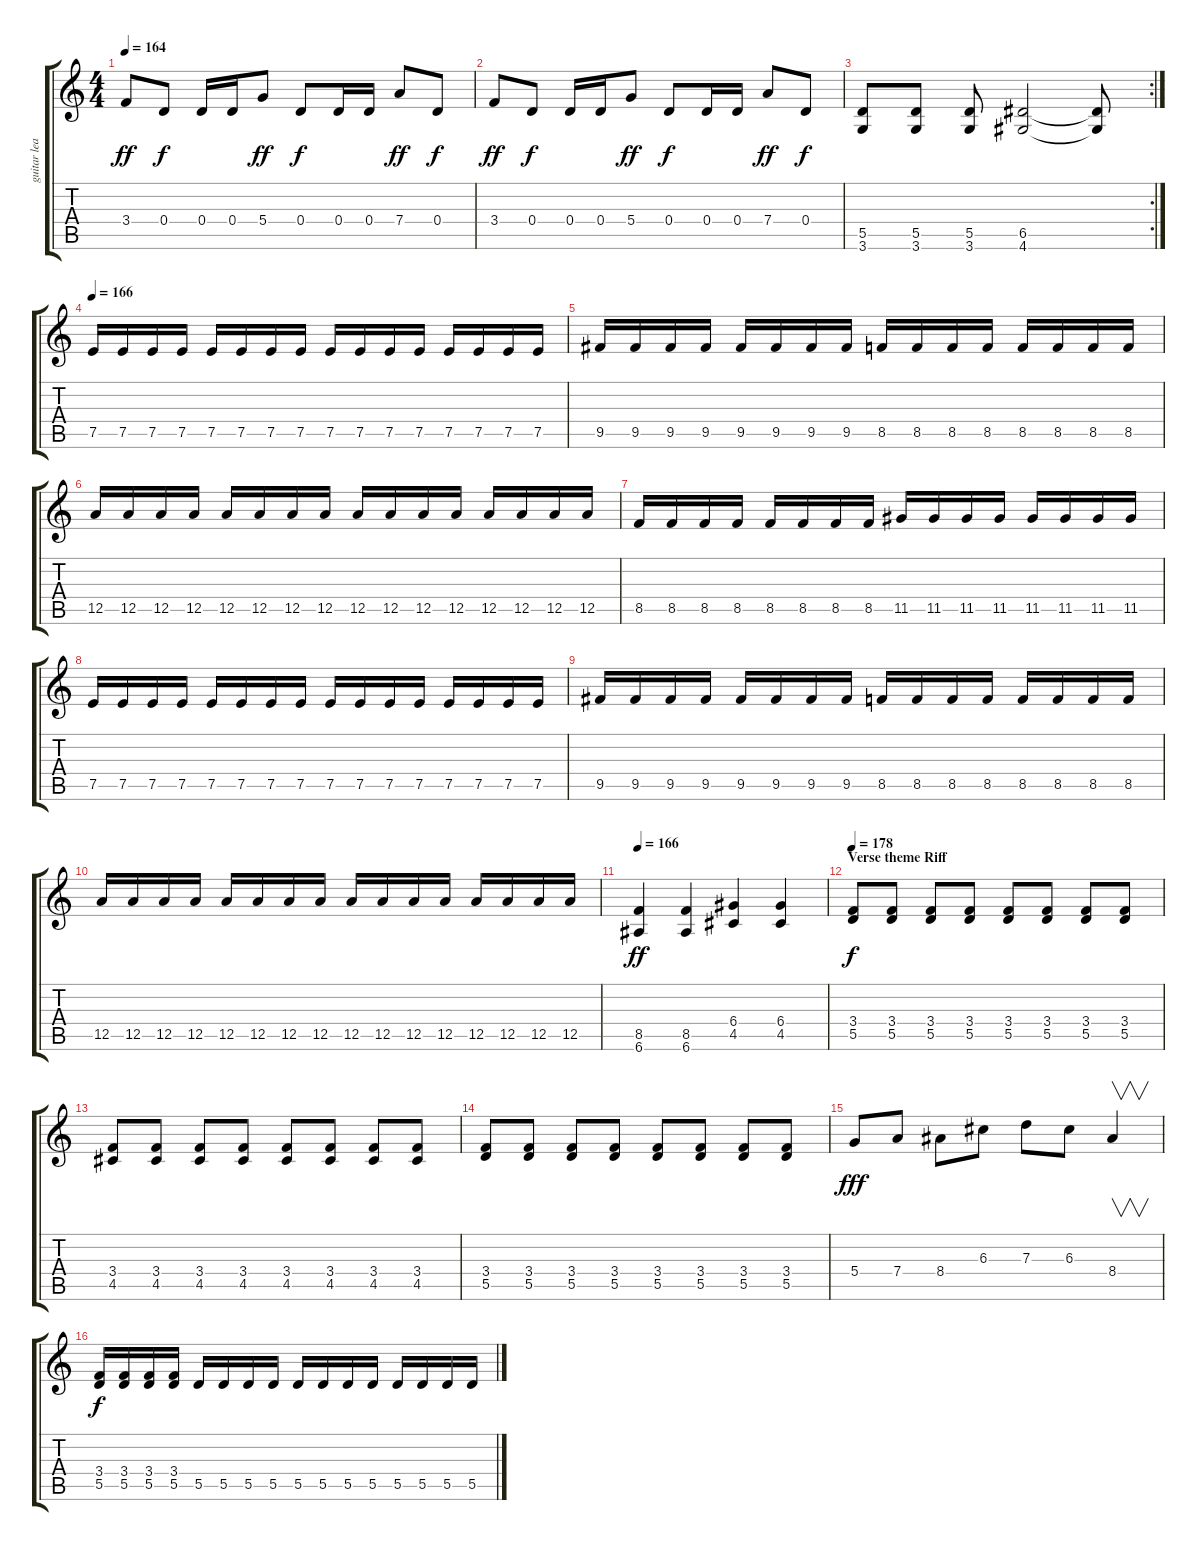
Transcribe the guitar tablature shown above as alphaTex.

\track ("guitar lead" "guitar lea") {instrument distortionguitar}
\staff {score tabs}
\tuning (E4 B3 G3 D3 A2 E2) {hide}
\ts (4 4)
\tempo 164
\clef g2
\ks c
3.4.8{dy ff} 0.4.8{dy f} 0.4.16 0.4.16 5.4.8{dy ff} 0.4.8{dy f} 0.4.16 0.4.16 7.4.8{dy ff} 0.4.8{dy f} |
3.4.8{dy ff} 0.4.8{dy f} 0.4.16 0.4.16 5.4.8{dy ff} 0.4.8{dy f} 0.4.16 0.4.16 7.4.8{dy ff} 0.4.8{dy f} |
\rc 2
(5.5 3.6).8 (5.5 3.6).8 (5.5 3.6).8 (6.5 4.6).2 (6.5{t} 4.6{t}).8 |
\tempo 166
7.5.16 7.5.16 7.5.16 7.5.16 7.5.16 7.5.16 7.5.16 7.5.16 7.5.16 7.5.16 7.5.16 7.5.16 7.5.16 7.5.16 7.5.16 7.5.16 |
9.5.16 9.5.16 9.5.16 9.5.16 9.5.16 9.5.16 9.5.16 9.5.16 8.5.16 8.5.16 8.5.16 8.5.16 8.5.16 8.5.16 8.5.16 8.5.16 |
12.5.16 12.5.16 12.5.16 12.5.16 12.5.16 12.5.16 12.5.16 12.5.16 12.5.16 12.5.16 12.5.16 12.5.16 12.5.16 12.5.16 12.5.16 12.5.16 |
8.5.16 8.5.16 8.5.16 8.5.16 8.5.16 8.5.16 8.5.16 8.5.16 11.5.16 11.5.16 11.5.16 11.5.16 11.5.16 11.5.16 11.5.16 11.5.16 |
7.5.16 7.5.16 7.5.16 7.5.16 7.5.16 7.5.16 7.5.16 7.5.16 7.5.16 7.5.16 7.5.16 7.5.16 7.5.16 7.5.16 7.5.16 7.5.16 |
9.5.16 9.5.16 9.5.16 9.5.16 9.5.16 9.5.16 9.5.16 9.5.16 8.5.16 8.5.16 8.5.16 8.5.16 8.5.16 8.5.16 8.5.16 8.5.16 |
12.5.16 12.5.16 12.5.16 12.5.16 12.5.16 12.5.16 12.5.16 12.5.16 12.5.16 12.5.16 12.5.16 12.5.16 12.5.16 12.5.16 12.5.16 12.5.16 |
\tempo 166
(8.5 6.6).4{dy ff} (8.5 6.6).4 (6.4 4.5).4 (6.4 4.5).4 |
\section ("" "Verse theme Riff")
\tempo 178
(3.4 5.5).8{dy f} (3.4 5.5).8 (3.4 5.5).8 (3.4 5.5).8 (3.4 5.5).8 (3.4 5.5).8 (3.4 5.5).8 (3.4 5.5).8 |
(3.4 4.5).8 (3.4 4.5).8 (3.4 4.5).8 (3.4 4.5).8 (3.4 4.5).8 (3.4 4.5).8 (3.4 4.5).8 (3.4 4.5).8 |
(3.4 5.5).8 (3.4 5.5).8 (3.4 5.5).8 (3.4 5.5).8 (3.4 5.5).8 (3.4 5.5).8 (3.4 5.5).8 (3.4 5.5).8 |
5.4.8{dy fff} 7.4.8 8.4.8 6.3.8 7.3.8 6.3.8 8.4.4{v} |
(3.4 5.5).16{dy f} (3.4 5.5).16 (3.4 5.5).16 (3.4 5.5).16 5.5.16 5.5.16 5.5.16 5.5.16 5.5.16 5.5.16 5.5.16 5.5.16 5.5.16 5.5.16 5.5.16 5.5.16
